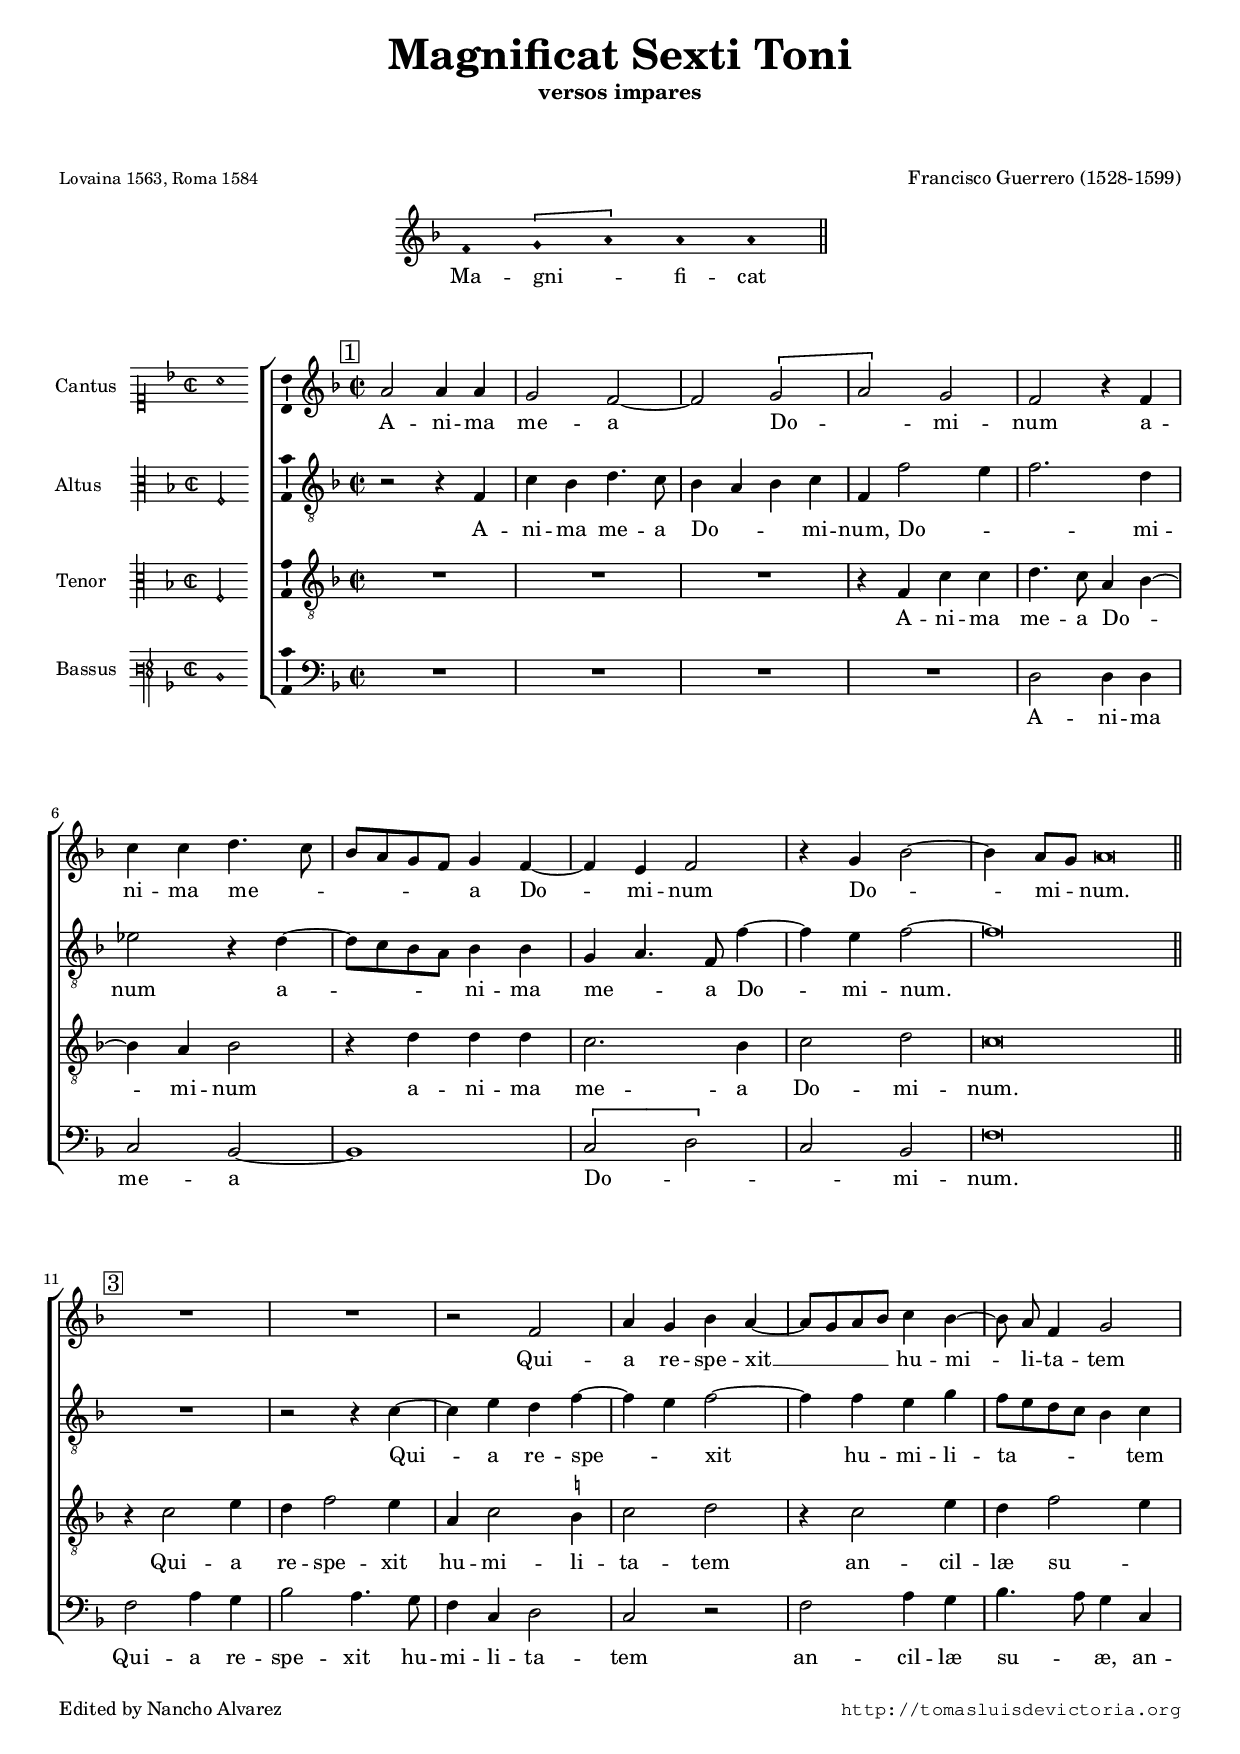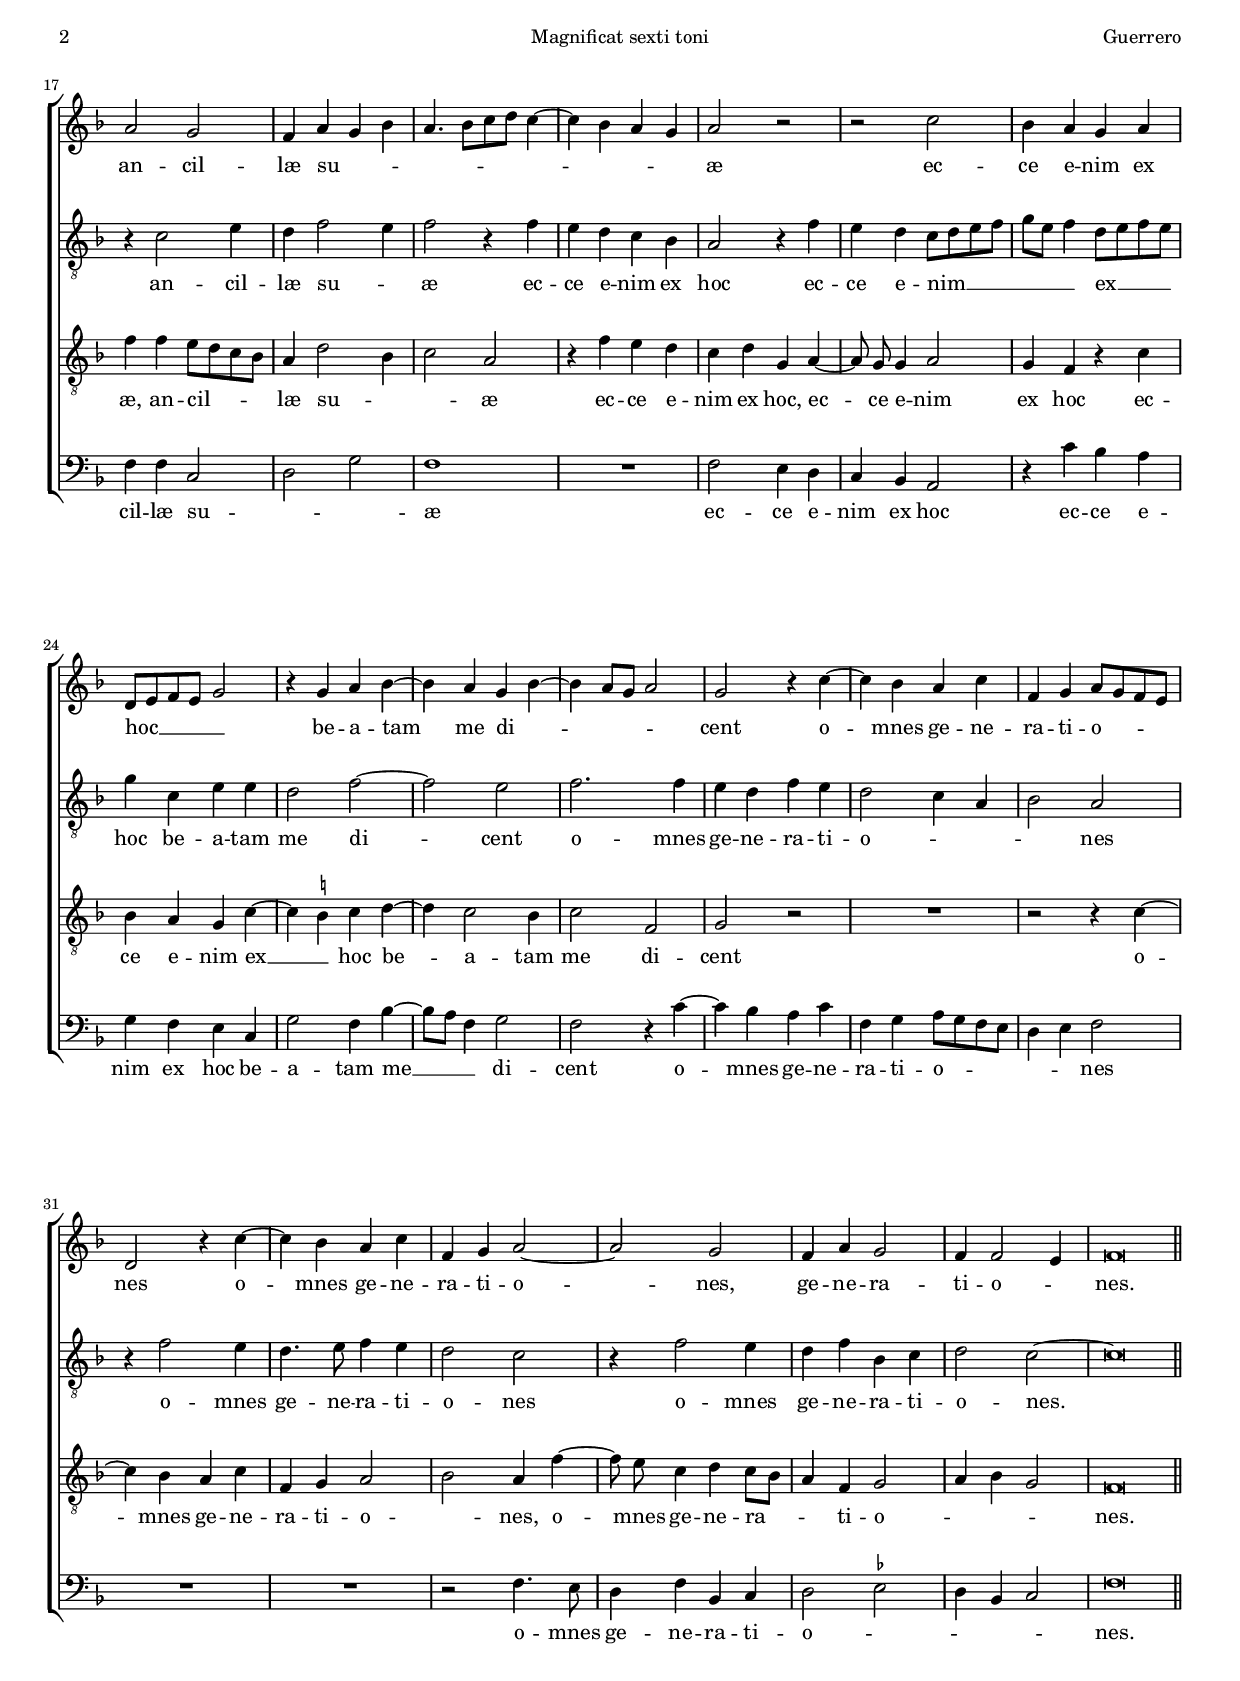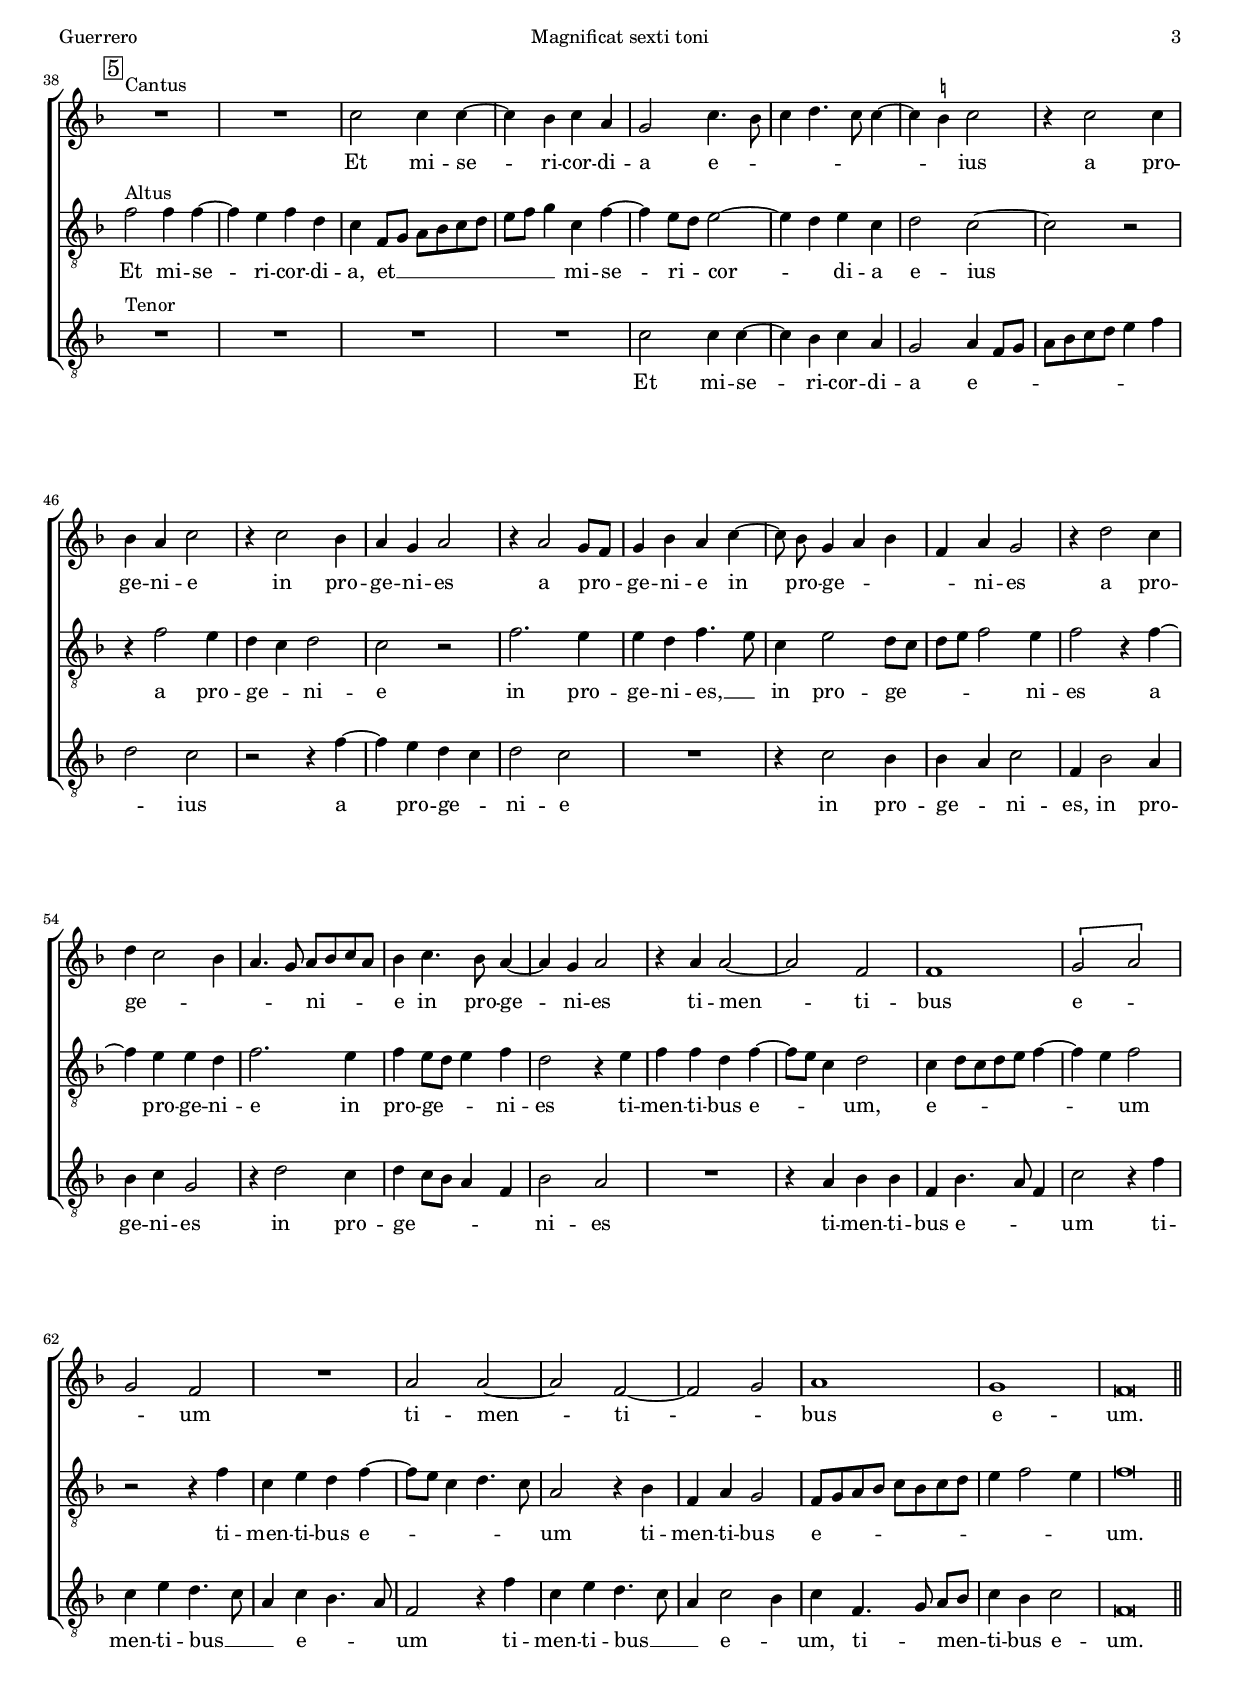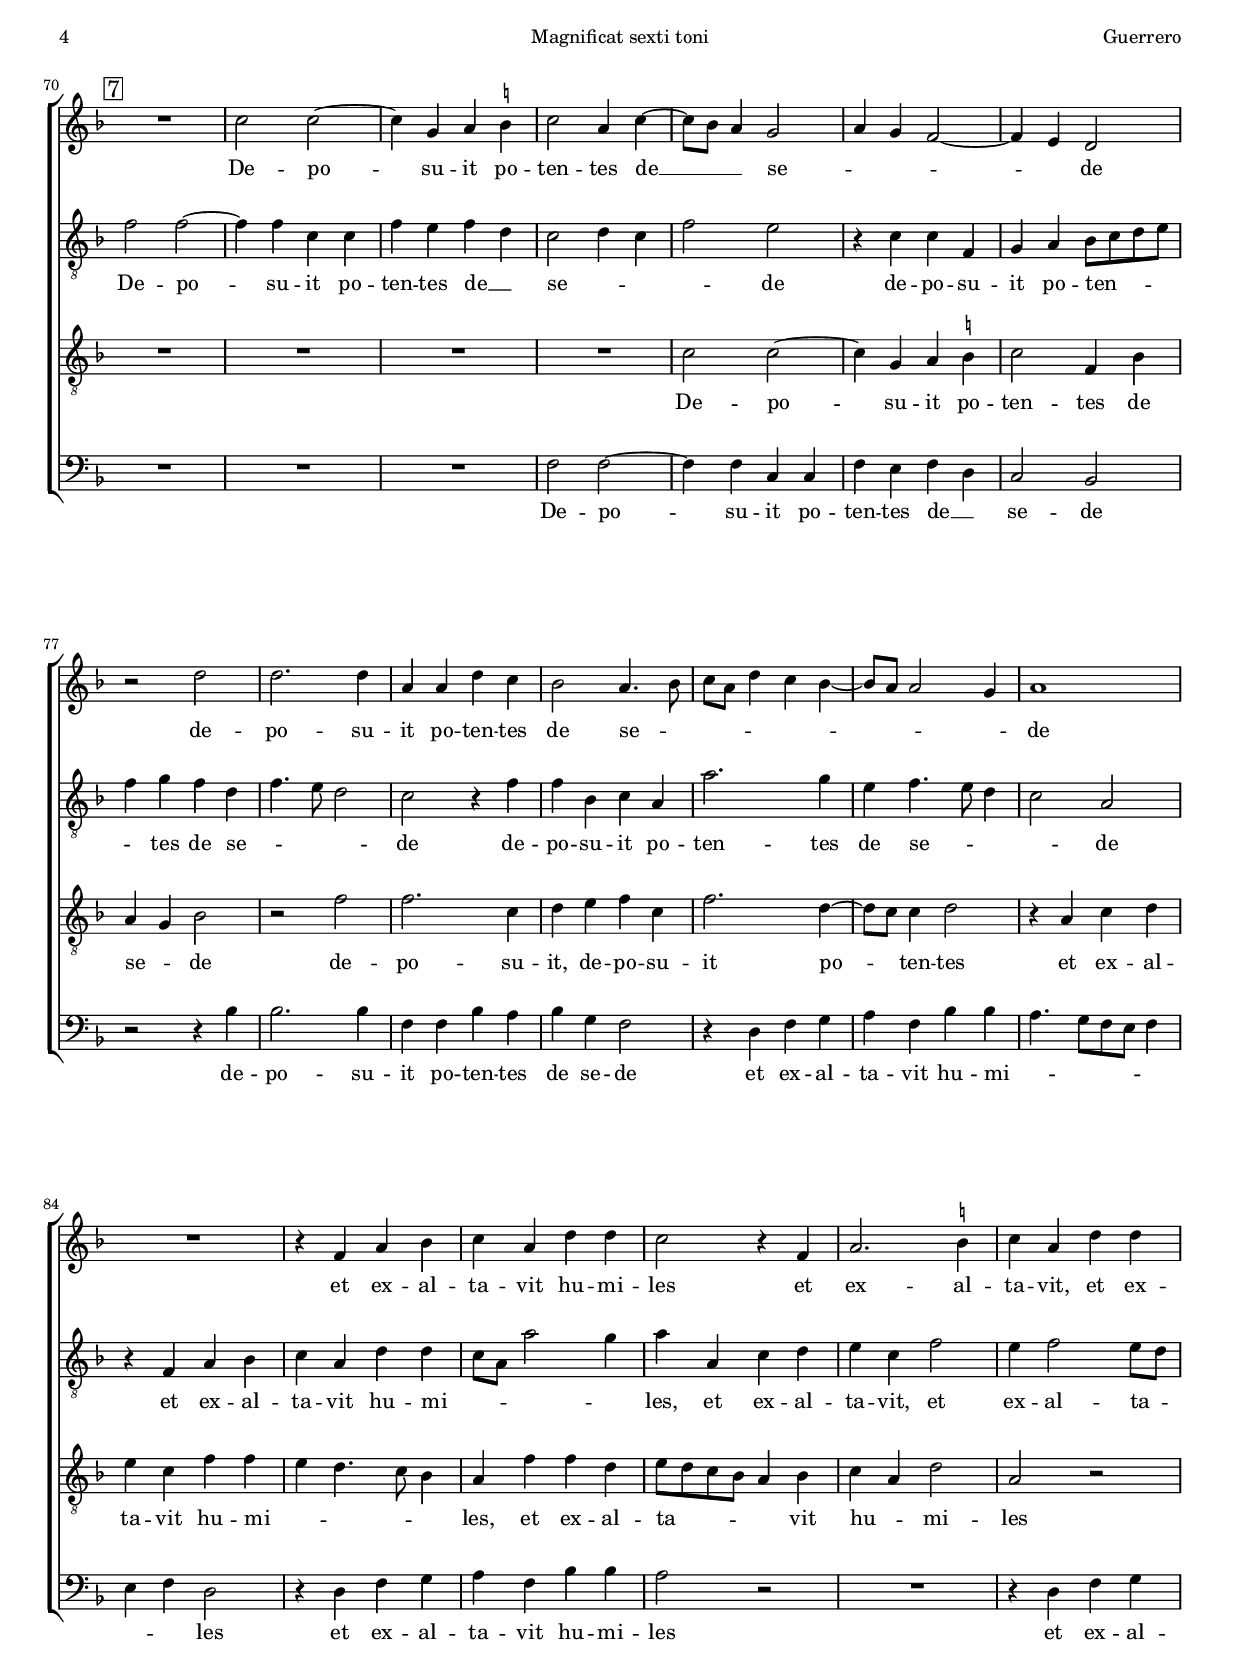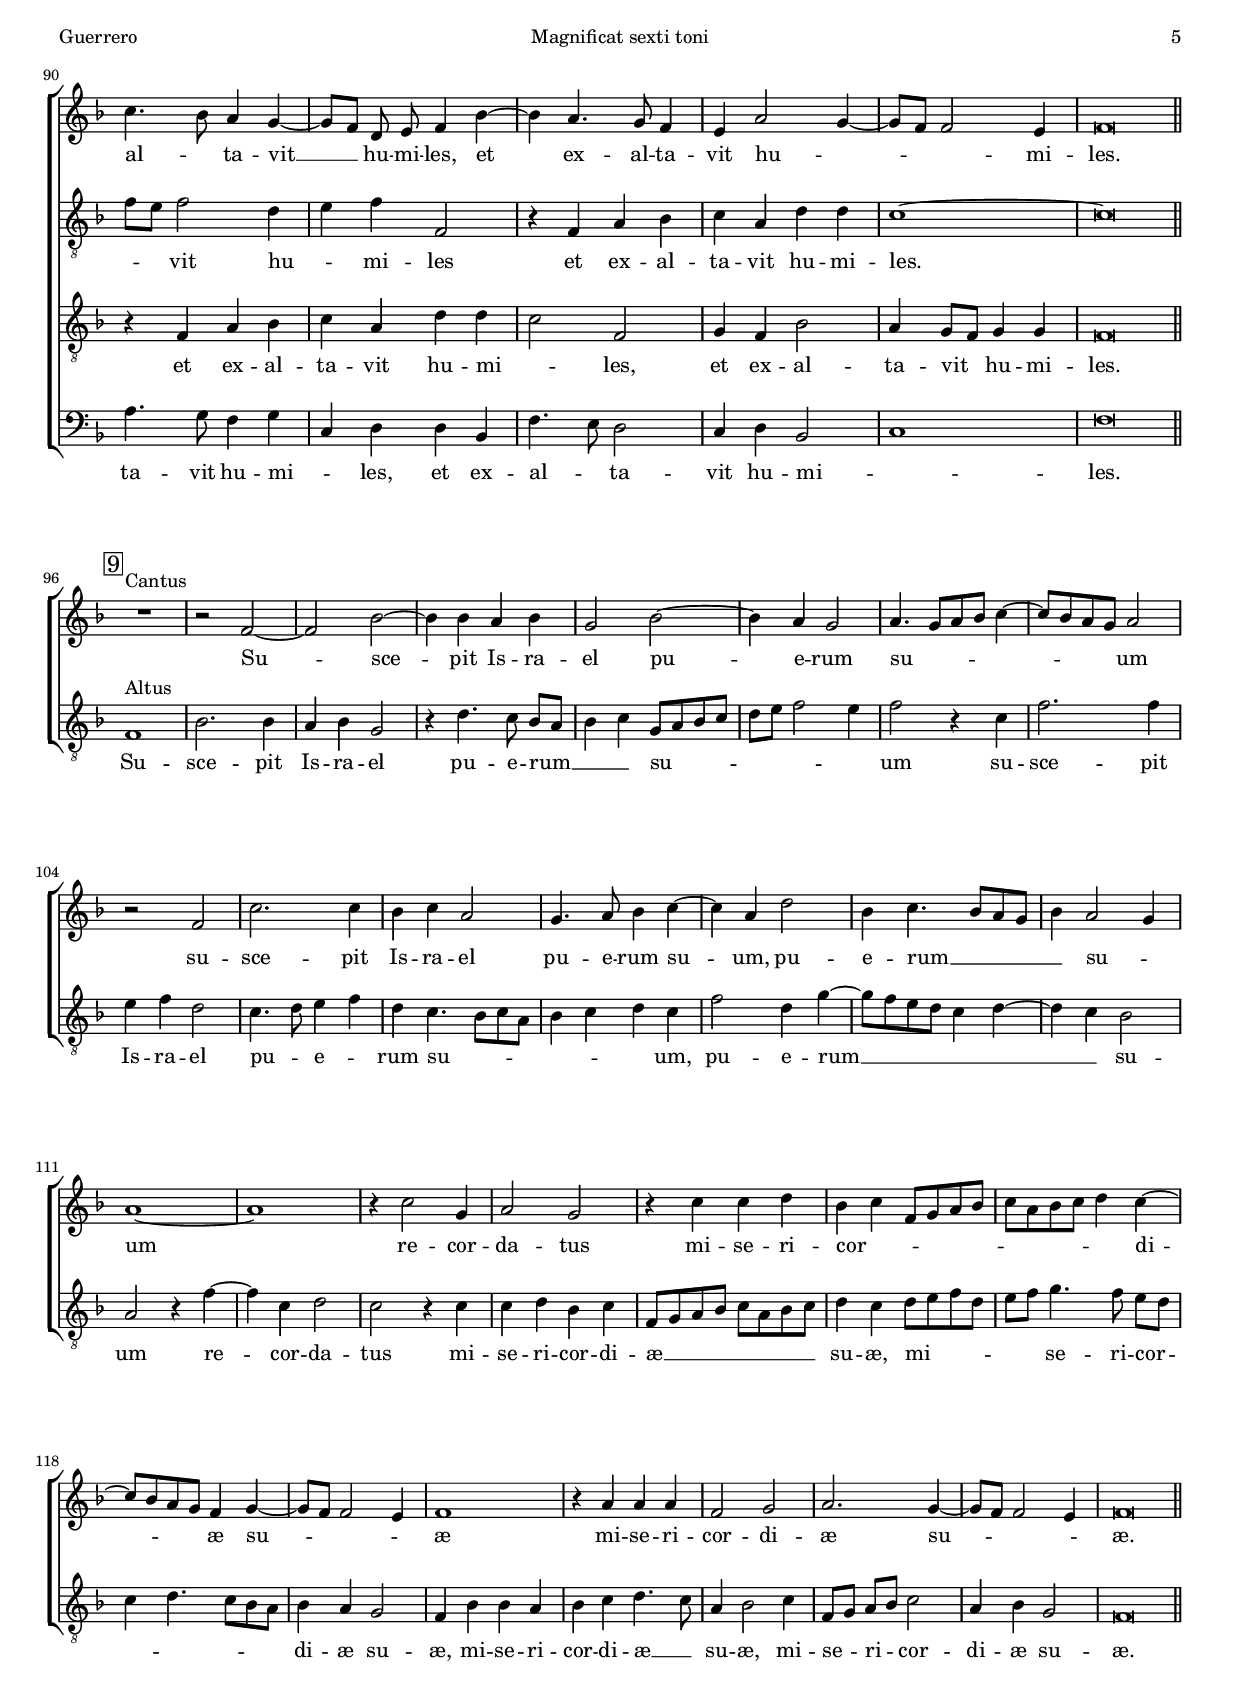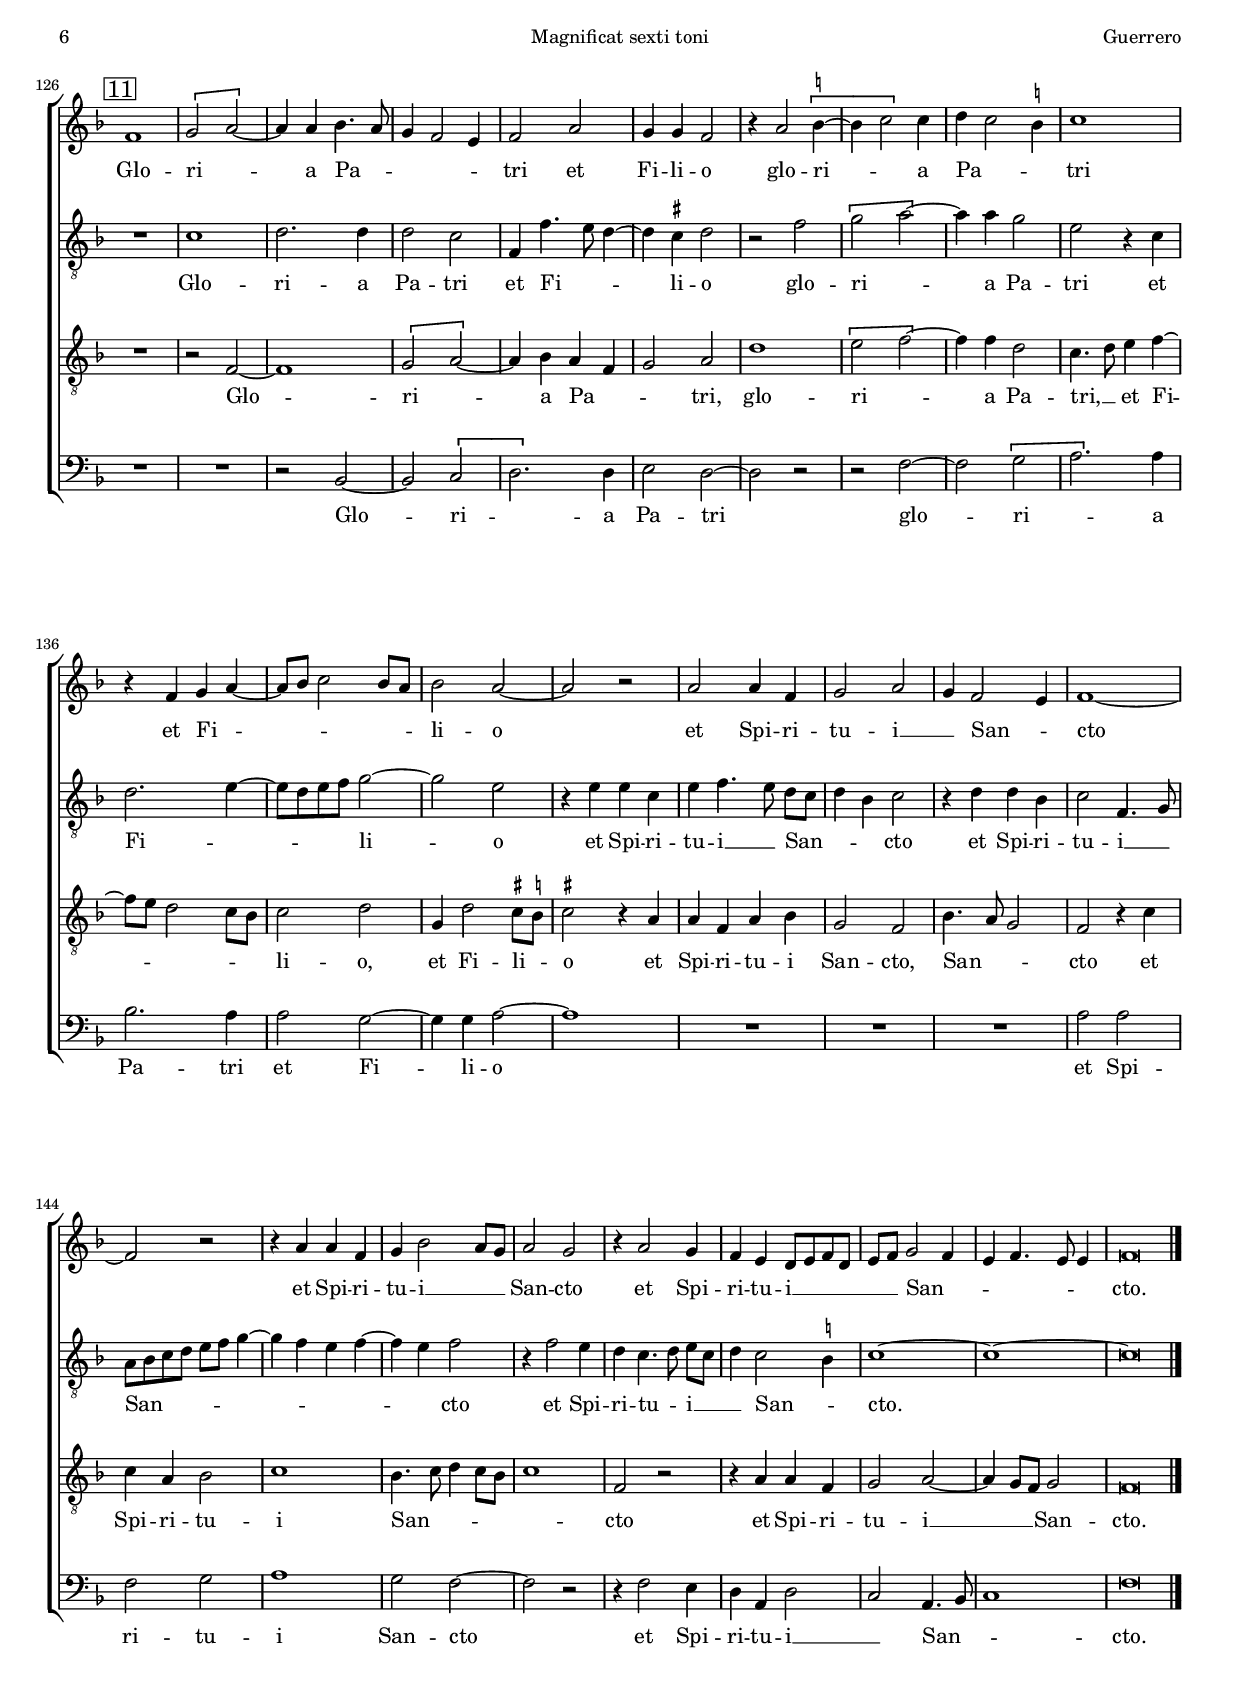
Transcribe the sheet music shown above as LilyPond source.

\version "2.18.0"

#(set-default-paper-size "a4")
#(set-global-staff-size 16.4)
#(ly:set-option 'point-and-click #f)
%mobile -s15.5 -i3.2 -ball

italicas=\override LyricText.font-shape = #'italic
rectas=\override LyricText.font-shape = #'upright
ss=\once \set suggestAccidentals = ##t
incipitwidth = 20

htitle="Magnificat sexti toni"
hcomposer="Guerrero"

\header {
	title=\markup{\fontsize #3 "Magnificat Sexti Toni"}
	subtitle="versos impares"
	subsubtitle=\markup{\null \vspace #2 }
	composer="Francisco Guerrero (1528-1599)"
        pdfauthor=\composer
	%opus="(-)"
	poet=\markup{\smaller "Lovaina 1563, Roma 1584"}
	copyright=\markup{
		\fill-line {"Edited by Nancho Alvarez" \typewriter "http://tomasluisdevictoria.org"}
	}
%	tagline=""
}

\score {\transpose c c {
<<
         \new Voice = "canto" {
                 \override Staff.TimeSignature.stencil = #'()
                 \override Stem.transparent = ##t
                 \set Score.timing = ##f
                 \override NoteHead.style = #'neomensural         
                 \clef "G" 
                 \key d \minor
                 f'4 \[g' a'\] a' a' \bar "||" %? confirmar
         }
         \new Lyrics \lyricsto "canto" {
                 Ma -- gni -- _ fi -- cat
         }
>>
        }%transpose

\layout {
        line-width=13\cm 
        %tablet line-width=12\cm
        indent=5.7\cm
        %tablet indent = 4\cm
        ragged-right = ##f
        \override LigatureBracket.padding = #0
}
}

%tablet \pageBreak

global={\key f \major \time 2/2 
	\mark \markup{\box 1} \skip 1*10 \bar "||" \break
	\mark \markup{\box 3} \skip 1*27 \bar "||" \pageBreak
	\mark \markup{\box 5} \skip 1*32 \bar "||" \pageBreak
	\mark \markup{\box 7} \skip 1*26 \bar "||" \break
	\mark \markup{\box 9} \skip 1*30 \bar "||" \break
	\mark \markup{\box 11} \skip 1*27 \bar "|." }


cantus=\relative c''{
	a2 a4 a
	g2 f ~
	f \[g2
	a\] g
	f r4 f
	c' c d4. c8
	bes8 a g f g4 f ~
	f e f2
	r4 g bes2 ~
	bes4 a8 g a\breve*1/4
	R1*2
	r2 f
	a4 g bes a ~
	a8 g a bes c4 bes ~
	bes8 \noBeam a f4 g2
	a g
	f4 a g bes
	a4. bes8[ c d] c4 ~
	c bes a g
	a2 r
	r c
	bes4 a g a
	d,8 e f e g2
	r4 g a bes ~
	bes a g bes ~
	bes a8 g a2
	g r4 c ~
	c bes a c
	f, g a8 g f e
	d2 r4 c' ~
	c bes a c
	f, g a2 ~
	a g
	f4 a g2
	f4 f2 e4
	f\breve*1/2
	\once \override TextScript.padding = #1.2
	s4*0^\markup{"Cantus"}
	R1*2
	c'2 c4 c ~
	c bes c a
	g2 c4. bes8
	c4 d4. c8 c4 ~
	c \ss b c2
	r4 c2 c4
	bes4 a c2
	r4 c2 bes4
	a g a2
	r4 a2 g8 f
	g4 bes a c ~
	c8 \noBeam bes g4 a bes
	f a g2
	r4 d'2 c4
	d4 c2 bes4
	a4. g8 a8 bes c a
	bes4 c4. bes8 a4 ~
	a g a2
	r4 a a2 ~
	a f
	f1
	\[g2 a\]
	g2 f
	R1
	a2 a ~
	a f ~
	f g
	a1
	g1
	f\breve*1/2
	R1
	c'2 c ~
	c4 g a \ss b
	c2 a4 c ~
	c8 bes a4 g2
	a4 g f2 ~
	f4 e d2
	r2 d'
	d2. d4
	a4 a d c
	bes2 a4. bes8
	c8 a d4 c bes ~
	bes8 a a2 g4
	a1
	R1
	r4 f a bes
	c a d d
	c2 r4 f,
	a2. \ss b4
	c4 a d d
	c4. bes8 a4 g ~
	g8[ f] d8 \noBeam e f4 bes ~
	bes4 a4. g8 f4
	e4 a2 g4 ~
	g8 f f2 e4
	f\breve*1/2
	\once \override TextScript.padding = #1.5
	s4*0^\markup{"Cantus"}
	R1
	r2 f ~
	f bes ~
	bes4 bes a bes
	g2 bes ~
	bes4 a g2
	a4. g8[ a bes] c4 ~
	c8 bes a g a2
	r2 f
	c'2. c4
	bes c a2
	g4. a8 bes4 c ~
	c a d2
	bes4 c4. bes8 a g
	bes4 a2 g4
	a1 ~
	a
	r4 c2 g4
	a2 g
	r4 c c d
	bes c f,8 g a bes
	c a bes c d4 c ~
	c8 bes a g f4 g ~
	g8 f f2 e4
	f1
	r4 a a a
	f2 g
	a2. g4 ~
	g8 f f2 e4 
	f\breve*1/2
	f1
	\[g2 a ~ \]
	a4 a bes4. a8
	g4 f2 e4
	f2 a
	g4 g f2
	r4 a2 \[\ss b4 ~
	b4 c2\] c4
	d4 c2 \ss b4
	c1
	r4 f, g a ~
	a8 bes c2 bes8 a
	bes2 a ~
	a r
	a2 a4 f
	g2 a
	g4 f2 e4
	f1 ~
	f2 r
	r4 a a f
	g bes2 a8 g
	a2 g
	r4 a2 g4
	f4 e d8 e f d
	e f g2 f4
	e f4. e8 e4
	f\breve*1/2
}

altus=\relative c{
	r2 r4 f
	c' bes d4. c8
	bes4 a bes c
	f,4 f'2 e4
	f2. d4
	ees2 r4 d ~
	d8 c bes a bes4 bes
	g4 a4. f8 f'4 ~
	f e f2 ~
	f\breve*1/2
	R1
	r2 r4 c4 ~
	c e d f ~
	f e f2 ~
	f4 f e g
	f8 e d c bes4 c
	r4 c2 e4
	d4 f2 e4
	f2 r4 f
	e d c bes
	a2 r4 f'
	e4 d c8 d e f 
	g e f4 d8 e f e
	g4 c, e e
	d2 f ~
	f e
	f2. f4
	e d f e
	d2 c4 a
	bes2 a
	r4 f'2 e4
	d4. e8 f4 e
	d2 c
	r4 f2 e4
	d f bes, c
	d2 c ~
	c\breve*1/2
	\once \override TextScript.padding = #1.5
	s4*0^\markup{"Altus"}
	f2 f4 f ~
	f e f d
	c f,8 g a bes c d
	e f g4 c, f ~
	f4 e8 d e2 ~
	e4 d e c
	d2 c ~
	c r
	r4 f2 e4
	d c d2
	c r
	f2. e4
	e d f4. e8
	c4 e2 d8 c
	d8 e f2 e4
	f2 r4 f ~
	f4 e e d
	f2 .e4
	f4 e8 d e4 f
	d2 r4 e
	f f d f ~
	f8 e c4 d2
	c4 d8[ c d e] f4 ~
	f e f2 
	r2 r4 f 
	c e d f ~
	f8 e c4 d4. c8
	a2 r4 bes
	f4 a g2
	f8 g a bes c bes c d
	e4 f2 e4
	f\breve*1/2
	f2 f ~
	f4 f c c
	f e f d
	c2 d4 c
	f2 e
	r4 c c f,
	g a bes8 c d e
	f4 g f d
	f4. e8 d2
	c r4 f
	f bes, c a
	a'2. g4
	e f4. e8 d4
	c2 a
	r4 f a bes
	c a d d
	c8 a a'2 g4
	a4 a, c d
	e c f2
	e4 f2 e8 d
	f e f2 d4
	e4 f f,2
	r4 f a4 bes
	c a d d
	c1 ~
	c\breve*1/2
	\once \override TextScript.padding = #1.2
	s4*0^\markup{"Altus"}
	f,1
	bes2. bes4
	a bes g2
	r4 d'4. c8 bes[ a]
	bes4 c g8 a bes c
	d e f2 e4
	f2 r4 c
	f2. f4
	e f d2
	c4. d8 e4 f
	d4 c4. bes8 c a
	bes4 c d c
	f2 d4 g ~
	g8 f e d c4 d ~
	d c bes2
	a r4 f' ~
	f c d2
	c2 r4 c
	c d bes c
	f,8 g a bes c a bes c
	d4 c d8 e f d
	e f g4. f8 e[ d]
	c4 d4. c8 bes a
	bes4 a g2
	f4 bes bes a
	bes c d4. c8
	a4 bes2 c4
	f,8[ g] a[ bes] c2
	a4 bes g2
	f\breve*1/2
	R1
	c'1
	d2. d4
	d2 c
	f,4 f'4. e8 d4 ~
	d \ss cis d2
	r2 f
	\[g2 a ~ \]
	a4 a g2
	e r4 c
	d2. e4 ~
	e8 d e f g2 ~
	g e
	r4 e e c 
	e f4. e8 d[ c]
	d4 bes c2
	r4 d d bes
	c2 f,4. g8
	a bes c d e f g4 ~
	g4 f e f ~
	f e f2
	r4 f2 e4
	d c4. d8 e[ c]
	d4 c2 \ss b4
	c1 ~
	c ~
	c\breve*1/2
}

tenor=\relative c{
	R1*3
	r4 f c' c
	d4. c8 a4 bes ~
	bes a bes2
	r4 d4 d d
	c2. bes4
	c2 d
	c\breve*1/2
	r4 c2 e4
	d f2 e4
	a, c2 \ss b4
	c2 d
	r4 c2 e4
	d f2 e4
	f f e8 d c bes
	a4 d2 bes4
	c2 a
	r4 f'e d
	c d g, a ~
	a8 \noBeam g g4 a2
	g4 f r4 c'
	bes a g c ~
	c \ss b4 c d ~
	d c2 bes4
	c2 f, 
	g2 r
	R1
	r2 r4 c ~
	c4 bes a c
	f, g a2
	bes a4 f' ~
	f8 \noBeam e c4 d c8 bes
	a4 f g2
	a4 bes g2
	f\breve*1/2
	\once \override TextScript.padding = #1.2
	s4*0^\markup{"Tenor"}
	R1*4
	c'2 c4 c ~
	c bes c a
	g2 a4 f8 g 
	a bes c d e4 f
	d2 c
	r2 r4 f ~
	f e d c
	d2 c
	R1
	r4 c2 bes4
	bes a c2
	f,4 bes2 a4
	bes c g2
	r4 d'2 c4
	d c8 bes a4 f
	bes2 a
	R1
	r4 a bes bes
	f bes4. a8 f4
	c'2 r4 f
	c e d4. c8
	a4 c bes4. a8
	f2 r4 f'
	c e d4. c8
	a4 c2 bes4
	c f,4. g8 a[ bes]
	c4 bes c2
	f,\breve*1/2
	R1*4
	c'2 c ~
	c4 g a \ss b
	c2 f,4 bes
	a g bes2
	r2 f'
	f2. c4
	d e f c
	f2. d4 ~
	d8 c c4 d2
	r4 a c d
	e c f f
	e d4. c8 bes4
	a f' f d
	e8 d c bes a4 bes
	c4 a d2
	a2 r
	r4 f a bes
	c a d d
	c2 f,
	g4 f bes2
	a4 g8 f g4 g
	f\breve*1/2
	R1*30
	R1
	r2 f ~
	f1
	\[g2 a ~ \]
	a4 bes a f
	g2 a
	d1
	\[e2 f ~ \]
	f4 f d2
	c4. d8 e4 f ~
	f8 e d2 c8 bes
	c2 d
	g,4 d'2 \ss cis8 \ss b
	\ss cis2 r4 a 
	a f a bes
	g2 f
	bes4. a8 g2
	f2 r4 c'
	c a bes2
	c1
	bes4. c8 d4 c8 bes
	c1
	f,2 r
	r4 a a f
	g2 a ~
	a4 g8 f g2
	f\breve*1/2
}

bassus=\relative c{
	R1*4
	d2 d4 d 
	c2 bes ~
	bes1
	\[c2 d\]
	c2 bes
	f'\breve*1/2
	f2 a4 g
	bes2 a4. g8
	f4 c d2
	c2 r
	f2 a4 g
	bes4. a8 g4 c,
	f f c2
	d2 g
	f1
	R1
	f2 e4 d
	c bes a2
	r4 c' bes a
	g f e c
	g'2 f4 bes ~
	bes8 a f4 g2
	f2 r4 c' ~
	c bes a c
	f, g a8 g f e
	d4 e f2
	R1*2
	r2 f4. e8
	d4 f bes, c
	d2 \ss ees
	d4 bes c2
	f\breve*1/2
	R1*32
	R1*3
	f2 f ~
	f4 f c c
	f e f d
	c2 bes
	r2 r4 bes'
	bes2. bes4
	f f bes a
	bes g f2
	r4 d f g
	a f bes bes
	a4. g8[ f e] f4
	e f d2
	r4 d f g
	a f bes bes
	a2 r
	R1
	r4 d, f g
	a4. g8 f4 g
	c, d d bes
	f'4. e8 d2
	c4 d bes2
	c1
	f\breve*1/2
	R1*30
	R1*2
	r2 bes,2 ~
	bes \[c
	d2.\] d4
	e2 d ~
	d r
	r f ~
	f \[g
	a2. \] a4
	bes2. a4
	a2 g ~
	g4 g a2 ~
	a1
	R1*3
	a2 a
	f g
	a1
	g2 f ~
	f r
	r4 f2 e4
	d4 a d2
	c a4. bes8
	c1
	f\breve*1/2
}

textocantus=\lyricmode{
A -- ni -- ma me -- a Do -- _ mi -- num
a -- ni -- ma me -- _ _ _ _ _ a Do -- mi -- num
Do -- _ mi -- _ num.
Qui -- a re -- spe -- xit __ _ _ _
hu -- mi -- li -- ta -- tem an -- cil -- læ su -- _ _ _ _ _ _ _ _ _ _ æ
ec -- ce e -- nim ex hoc __ _ _ _ _ 
be -- a -- tam me di -- _ _ _ _ cent
o -- mnes ge -- ne -- ra -- ti -- o -- _ _ _ nes
o -- mnes ge -- ne -- ra -- ti -- o -- nes,
ge -- ne -- ra -- ti -- o -- _ nes.
Et mi -- se -- ri -- cor -- di -- a e -- _ _ _ _ _ _ ius
a pro -- ge -- ni -- e 
in pro -- ge -- ni -- es
a pro -- _ ge -- ni -- e in pro -- ge -- _ _ _ ni -- es
a pro -- ge -- _ _ _ _ ni -- _ _ _ e in pro -- ge -- ni -- es
ti -- men -- ti -- bus e -- _ _ um
ti -- men -- ti -- _ bus e -- um.
De -- po -- su -- it po -- ten -- tes de __ _ _ se -- _ _ _ _ de
de -- po -- su -- it po -- ten -- tes de se -- _ _ _ _ _ _ _ _ _ de
et ex -- al -- ta -- vit hu -- mi -- les
et ex -- al -- ta -- vit,
et ex -- al -- _ ta -- vit __ _ hu -- mi -- les,
et ex -- al -- ta -- vit hu -- _ _ _ mi -- les.
Su -- sce -- pit Is -- ra -- el pu -- e -- rum su -- _ _ _ _ _ _ _ um
su -- sce -- pit Is -- ra -- el pu -- e -- rum su -- um,
pu -- e -- rum __ _ _ _ _ su -- _ um
re -- cor -- da -- tus
mi -- se -- ri -- cor -- _ _ _ _ _ _ _ _ _ _ di -- _ _ _ æ su -- _ _ _ æ
mi -- se -- ri -- cor -- di -- æ su -- _ _ _ æ.
Glo -- ri -- _ a Pa -- _ _ _ _ tri et Fi -- li -- o
glo -- ri -- _ a Pa -- _ _ tri
et Fi -- _ _ _ _ _ li -- o
et Spi -- ri -- tu -- i __ _ San -- _ cto
et Spi -- ri -- tu -- i __ _ _ San -- cto
et Spi -- ri -- tu -- i __ _ _ _ _ _ San -- _ _ _ _ _ cto.
}

textoaltus=\lyricmode{
A -- ni -- ma me -- a Do -- _ _ mi -- num,
Do -- _ _ mi -- num
a -- _ _ _ ni -- ma me -- _ a Do -- mi -- num.
Qui -- a re -- spe -- _ xit
hu -- mi -- li -- ta -- _ _ _ _ tem an -- cil -- læ su -- _ æ
ec -- ce e -- nim ex hoc
ec -- ce e -- nim __ _ _ _ _ _ _ ex __ _ _ _ hoc be -- a -- tam me di -- cent 
o -- mnes ge -- ne -- ra -- ti -- o -- _ _ _ nes
o -- mnes ge -- ne -- ra -- ti -- o -- nes
o -- mnes ge -- ne -- ra -- ti -- o -- nes.
Et mi -- se -- ri -- cor -- di -- a,
et __ _ _ _ _ _ _ _ _ mi -- se -- ri -- _ cor -- _ di -- a e -- ius
a pro -- ge -- _ ni -- e
in pro -- ge -- ni -- es, __ _
in pro -- ge -- _ _ _ _ ni -- es
a pro -- ge -- ni -- e
in pro -- ge -- _ _ ni -- es
ti -- men -- ti -- bus e -- _ _ um,
e -- _ _ _ _ _ _ um
ti -- men -- ti -- bus e -- _ _ _ _ um
ti -- men -- ti -- bus e -- _ _ _ _ _ _ _ _ _ _ um.
De -- po -- su -- it po -- ten -- tes de __ _ se -- _ _ _ de
de -- po -- su -- it po -- ten -- _ _ _ _ tes de se -- _ _ _ de
de -- po -- su -- it po -- ten -- tes de se -- _ _ _ de
et ex -- al -- ta -- vit hu -- mi -- _ _ _ _ les,
et ex -- al -- ta -- vit,
et ex -- al -- ta -- _ _ _ vit hu -- _ mi -- les
et ex -- al -- ta -- vit hu -- mi -- les.
Su -- sce -- pit Is -- ra -- el
pu -- e -- rum __ _ _ _ su -- _ _ _ _ _ _ _ um
su -- sce -- pit Is -- ra -- el pu -- _ e -- _ rum
su -- _ _ _ _ _ _ um,
pu -- e -- rum __ _ _ _ _ _ _ su -- um
re -- cor -- da -- tus
mi -- se -- ri -- cor -- di -- æ __ _ _ _ _ _ _ _ su -- æ,
mi -- _ _ _ _ _ se -- ri -- cor -- _ _ _ _ _ _ di -- æ su -- æ,
mi -- se -- ri -- cor -- di -- æ __ _ su -- æ,
mi -- se -- _ ri -- _ cor -- di -- æ su -- æ.
Glo -- ri -- a Pa -- tri et Fi -- _ _ li -- o
glo -- ri -- _ a Pa -- tri
et Fi -- _ _ _ _ li -- o
et Spi -- ri -- tu -- i __ _ San -- _ _ _ cto
et Spi -- ri -- tu -- i __ _ San -- _ _ _ _ _ _ _ _ _ _ cto
et Spi -- ri -- tu -- _ i __ _ _ San -- _ cto.
}

textotenor=\lyricmode{
A -- ni -- ma me -- a Do -- _ mi -- num
a -- ni -- ma me -- a Do -- mi -- num.
Qui -- a re -- spe -- xit hu -- mi -- li -- ta -- tem
an -- cil -- læ su -- _ æ,
an -- cil -- _ _ _ læ su -- _ _ æ
ec -- ce e -- nim ex hoc,
ec -- ce e -- nim ex hoc
ec -- ce e -- nim ex __ _ hoc be -- a -- tam me di -- cent
o -- mnes ge -- ne -- ra -- ti -- o -- _ nes,
o -- mnes ge -- ne -- ra -- _ _ ti -- o -- _ _ _ nes.
Et mi -- se -- ri -- cor -- di -- a e -- _ _ _ _ _ _ _ _ _ ius
a pro -- ge -- _ ni -- e
in pro -- ge -- _ ni -- es,
in pro -- ge -- ni -- es
in pro -- ge -- _ _ _ _ ni -- es
ti -- men -- ti -- bus e -- _ _ um
ti -- men -- ti -- bus __ _ _ e -- _ _ um
ti -- men -- ti -- bus __ _ _ e -- _ um,
ti -- _ men -- _ ti -- bus e -- um.
De -- po -- su -- it po -- ten -- tes de se -- _ de
de -- po -- su -- it,
de -- po -- su -- it po -- _ ten -- tes
et ex -- al -- ta -- vit hu -- mi -- _ _ _ _ les,
et ex -- al -- ta -- _ _ _ _ vit hu -- _ mi -- les
et ex -- al -- ta -- vit hu -- mi -- _ les,
et ex -- al -- ta -- vit _ hu -- mi -- les.
Glo -- ri -- _ a Pa -- _ _ tri,
glo -- ri -- _ a Pa -- tri, __ _
et Fi -- _ _ _ _ li -- o,
et Fi -- li -- _ o
et Spi -- ri -- tu -- i San -- cto,
San -- _ _ cto
et Spi -- ri -- tu -- i San -- _ _ _ _ _ cto
et Spi -- ri -- tu -- i __ _ _ San -- cto.
}

textobassus=\lyricmode{
A -- ni -- ma me -- a Do -- _ _ mi -- num.
Qui -- a re -- spe -- xit hu -- mi -- li -- ta -- tem
an -- cil -- læ su -- _ æ,
an -- cil -- læ su -- _ _ æ
ec -- ce e -- nim ex hoc
ec -- ce e -- nim ex hoc be -- a -- tam me __ _ _ di -- cent
o -- mnes ge -- ne -- ra -- ti -- o -- _ _ _ _ _ nes
o -- mnes ge -- ne -- ra -- ti -- o -- _ _ _ _ nes.
De -- po -- su -- it po -- ten -- tes de __ _ se -- de
de -- po -- su -- it po -- ten -- tes de se -- de
et ex -- al -- ta -- vit hu -- mi -- _ _ _ _ _ _ _ les
et ex -- al -- ta -- vit hu -- mi -- les
et ex -- al -- ta -- vit hu -- mi -- _ les,
et ex -- al -- _ ta -- vit hu -- mi -- _ les.
Glo -- ri -- _ a Pa -- tri
glo -- ri -- _ a Pa -- tri et Fi -- li -- o
et Spi -- ri -- tu -- i San -- cto
et Spi -- ri -- tu -- i __ _ San -- _ _ cto.
}

incipitcantus=\markup{
	\score{
		{ 
		\set Staff.instrumentName="Cantus  "
		\override NoteHead.style = #'neomensural
		\override Rest.style = #'neomensural
		\override Staff.TimeSignature.style = #'neomensural
		\cadenzaOn 
		\clef "petrucci-c1"
		\key f \major
		\time 2/2
		a'1
		} 
	\layout {
		\context {\Voice
			\remove Ligature_bracket_engraver
			\consists Mensural_ligature_engraver
		}
		line-width=\incipitwidth
		indent = 0
	}
	}
}


incipitaltus=\markup{
	\score{
		{ 
		\set Staff.instrumentName="Altus     "
		\override NoteHead.style = #'neomensural
		\override Rest.style = #'neomensural
		\override Staff.TimeSignature.style = #'neomensural
		\cadenzaOn 
		\clef "petrucci-c3"
		\key f \major
		\time 2/2
		f2
		} 
	\layout {
		\context {\Voice
			\remove Ligature_bracket_engraver
			\consists Mensural_ligature_engraver
		}
		line-width=\incipitwidth
		indent = 0
	}
	}
}

incipittenor=\markup{
	\score{
		{ 
		\set Staff.instrumentName="Tenor    "
		\override NoteHead.style = #'neomensural 
		\override Rest.style = #'neomensural
		\override Staff.TimeSignature.style = #'neomensural
		\cadenzaOn 
		\clef "petrucci-c3"
		\key f \major
		\time 2/2
		f2
		} 
	\layout {
		\context {\Voice
			\remove Ligature_bracket_engraver
			\consists Mensural_ligature_engraver
		}
		line-width=\incipitwidth
		indent=0
	}
	}
}

incipitbassus=\markup{
	\score{
		{ 
		\set Staff.instrumentName="Bassus  "
		\override NoteHead.style = #'neomensural 
		\override Rest.style = #'neomensural
		\override Staff.TimeSignature.style = #'neomensural
		\cadenzaOn 
		\clef "petrucci-f3"
		\key f \major
		\time 2/2
		d1
		} 
	\layout {
		\context {\Voice
			\remove Ligature_bracket_engraver
			\consists Mensural_ligature_engraver
		}
		line-width=\incipitwidth
		indent=0
	}
	}
}



\score {\transpose c' c'{
\new ChoirStaff<<

	\new Staff <<\global
	\new Voice="v1" {
		\set Staff.instrumentName=\incipitcantus
		\clef "treble"
		\cantus }
	\new Lyrics \lyricsto "v1" {\textocantus }
	>>

	\new Staff <<\global
	\new Voice="v2" {
		\set Staff.instrumentName=\incipitaltus
		\clef "G_8"
		\altus }
	\new Lyrics \lyricsto "v2" {\textoaltus }
	>>
	
	\new Staff <<\global
	\new Voice="v3" {
		\set Staff.instrumentName=\incipittenor
		\clef "G_8"
		\tenor }
	\new Lyrics \lyricsto "v3" {\textotenor }
	>>

	\new Staff <<\global
	\new Voice="v4" {
		\set Staff.instrumentName=\incipitbassus
		\clef "bass"
		\bassus }
	\new Lyrics \lyricsto "v4" {\textobassus }
	>>
	
>>

	}%transpose

\layout{ 
	\context {\Lyrics 
		\override VerticalAxisGroup.staff-affinity = #UP
		\override VerticalAxisGroup.nonstaff-relatedstaff-spacing =
			#'((basic-distance . 0) (minimum-distance . 0) (padding . 1))
		\override LyricText.font-size = #1.2
		\override LyricHyphen.minimum-distance = #0.5
	}
	\context {\Score 
		tempoHideNote = ##t
		\override BarNumber.padding = #2 
	}
	\context {\Voice 
		%melismaBusyProperties = #'()
		%autoBeaming = ##f
	}
	\context {\Staff 
                \RemoveEmptyStaves
                %\override VerticalAxisGroup.remove-first = ##t
		\override VerticalAxisGroup.staff-staff-spacing =
			#'((basic-distance . 11) (minimum-distance . 0) (padding . 1))
		\consists Ambitus_engraver 
		\override LigatureBracket.padding = #1
	}
}

%\midi { \mtempo }

}


\paper{
	evenHeaderMarkup=\markup  \fill-line { \fromproperty #'page:page-number-string \htitle \hcomposer }
	oddHeaderMarkup= \markup  \fill-line { \on-the-fly #not-first-page \hcomposer \on-the-fly #not-first-page \htitle \on-the-fly #not-first-page \fromproperty #'page:page-number-string }
	%system-count=20
	%page-count = 8
	ragged-last-bottom = ##f
	indent=3.6\cm
	system-system-spacing =
	#'((basic-distance . 20) (minimum-distance . 0) (padding . 5))
	top-system-spacing = % header
	#'((basic-distance . 9) (minimum-distance . 0) (padding . 0))
	last-bottom-spacing = % footer
	#'((basic-distance . 12) (minimum-distance . 0) (padding . 0))
	markup-system-spacing.padding = #2
}
